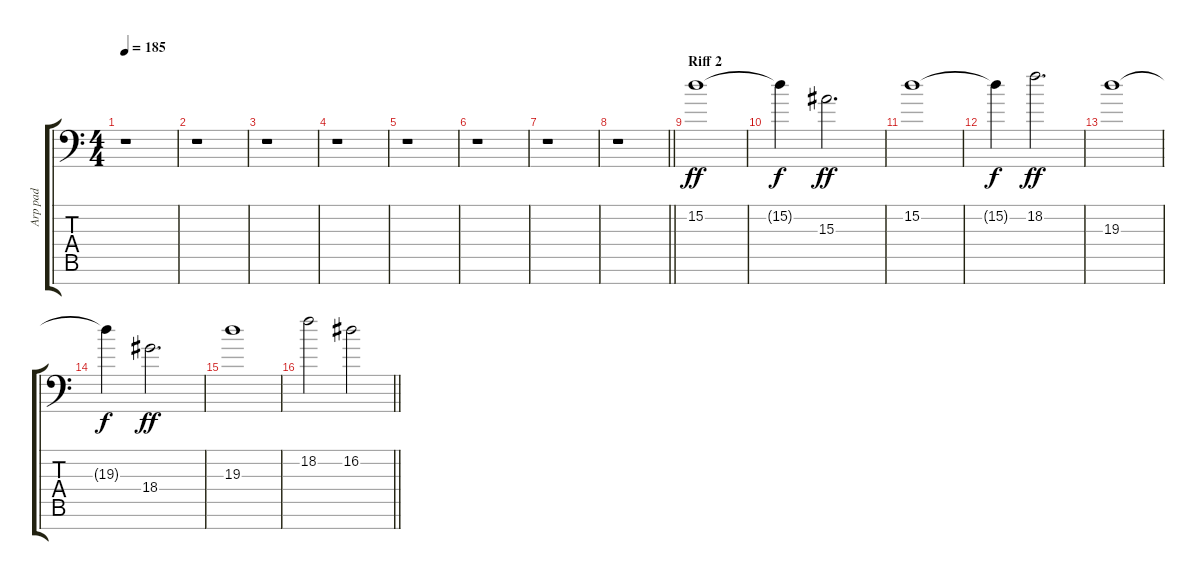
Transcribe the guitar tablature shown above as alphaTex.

\track ("Arp pad" "Arp pad") {instrument lead2sawtooth}
\staff {score tabs}
\tuning (C8 B3 G3 D3 A2 E2 C-1) {hide}
\ts (4 4)
\tempo 185
\clef f4
\ks c
r.1{dy ff} |
r.1 |
r.1 |
r.1 |
r.1 |
r.1 |
r.1 |
\barLineRight lightlight
r.1 |
\section ("" "Riff 2")
15.2.1 |
15.2{t}.4{dy f} 15.3.2{d dy ff} |
15.2.1 |
15.2{t}.4{dy f} 18.2.2{d dy ff} |
19.3.1 |
19.3{t}.4{dy f} 18.4.2{d dy ff} |
19.3.1 |
\barLineRight lightlight
18.2.2 16.2.2
